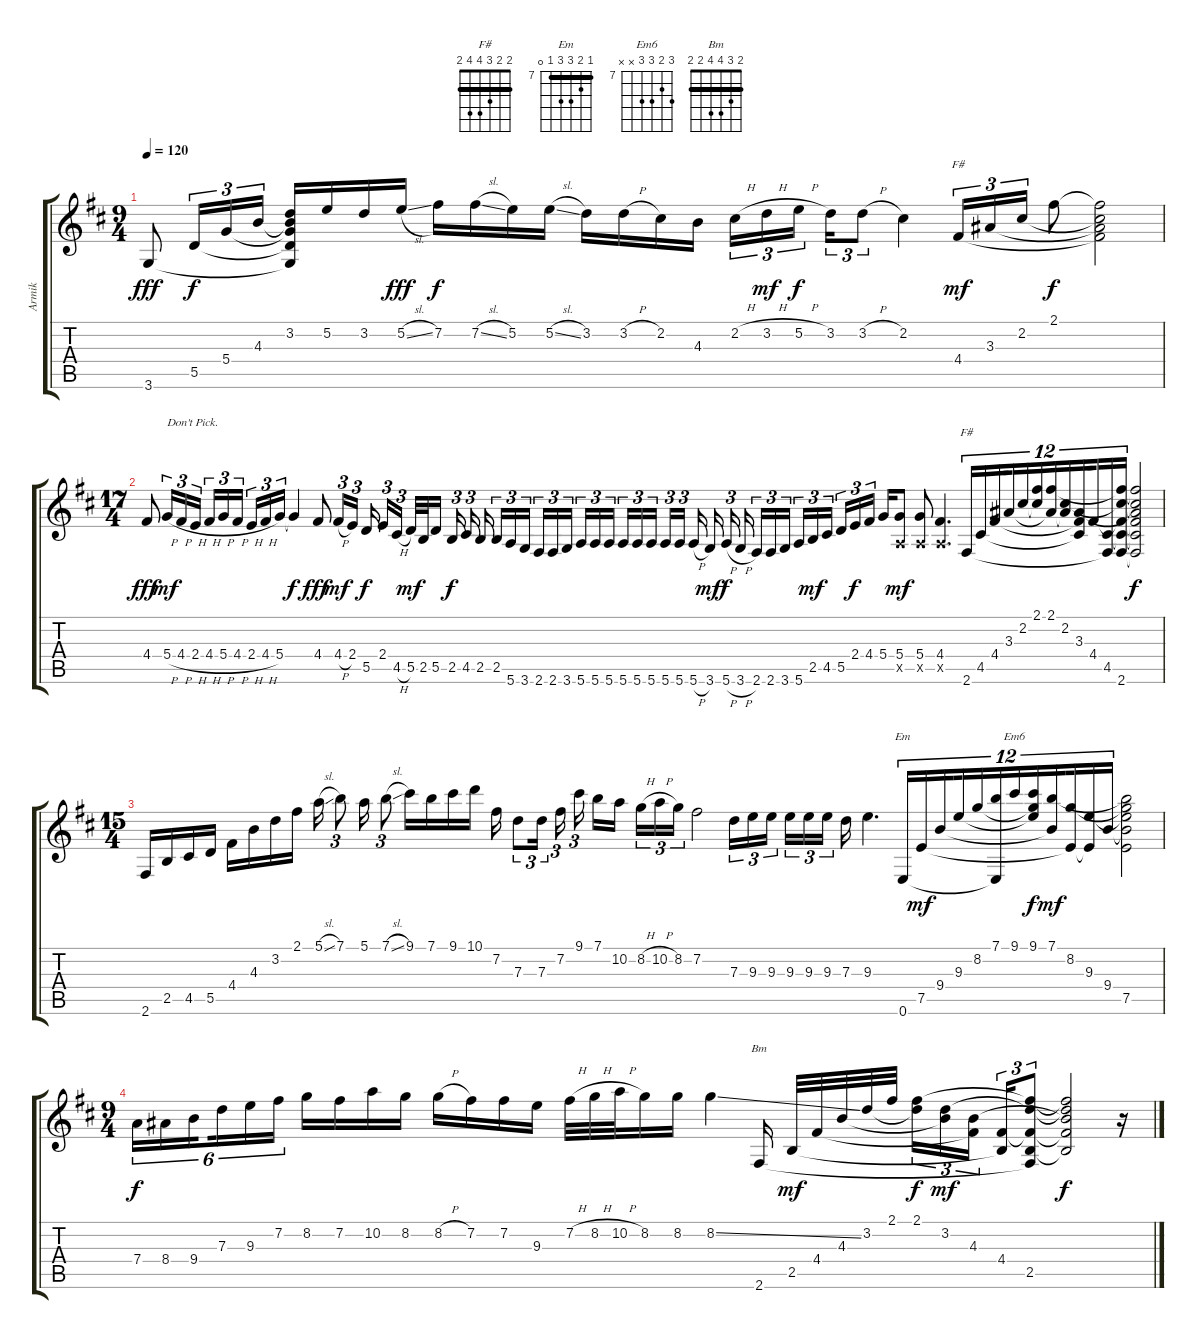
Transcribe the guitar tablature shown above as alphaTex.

\track ("Armik" "Armik") {instrument acousticguitarnylon}
\staff {score tabs}
\tuning (E4 B3 G3 D3 A2 E2) {hide}
\chord ("F#" 2 2 3 4 x x) {barre 2}
\chord ("F#" 2 2 3 4 4 2) {barre 2}
\chord ("Em" 7 8 9 9 7 0) {firstfret 7 barre 7}
\chord ("Em6" 9 8 9 9 x x) {firstfret 7}
\chord ("Bm" 2 3 4 4 2 2) {barre 2}
\ts (9 4)
\tempo 120
\clef g2
\ks bminor
3.6.8{dy fff} 5.5.16{tu (3 2) dy f} 5.4.16{tu (3 2)} 4.3.16{tu (3 2) beam splitsecondary} (3.2 4.3{t} 5.4{t} 5.5{t} 3.6{t}).16 5.2.16 3.2.16 5.2{sl}.16{dy fff} 7.2.16{dy f} 7.2{sl}.16 5.2.16 5.2{sl}.16 3.2.16 3.2{h}.16 2.2.16 4.3.16{beam splitsecondary} 2.2{h}.16{tu (3 2)} 3.2{h}.16{tu (3 2) dy mf} 5.2{h}.16{tu (3 2) dy f beam splitsecondary} 3.2.16{tu (3 2)} 3.2{h}.8{tu (3 2)} 2.2.4 4.4.16{tu (3 2) ch "F#" dy mf} 3.3.16{tu (3 2)} 2.2.16{tu (3 2)} 2.1.8{dy f} (2.1{t} 2.2{t} 3.3{t} 4.4{t}).2 |
\ts (17 4)
4.4.8{dy fff} 5.4{h}.16{tu (3 2) txt "Don't Pick." dy mf} 4.4{h}.16{tu (3 2)} 2.4{h}.16{tu (3 2)} 4.4{h}.16{tu (3 2)} 5.4{h}.16{tu (3 2)} 4.4{h}.16{tu (3 2) beam splitsecondary} 2.4{h}.16{tu (3 2)} 4.4{h}.16{tu (3 2)} 5.4.16{tu (3 2)} 5.4{t}.4{dy f} 4.4.8{dy fff} 4.4{h}.16{tu (3 2) dy mf} 2.4.16{tu (3 2) beam splitsecondary} 5.5.16{dy f} 2.4.16{tu (3 2)} 4.5{h}.16{tu (3 2) beam splitsecondary} 5.5.32{dy mf} 2.5.32 5.5.16{beam splitsecondary} 2.5.16{tu (3 2) dy f} 4.5.16{tu (3 2) beam splitsecondary} 2.5.16{beam splitsecondary} 2.5.16{tu (3 2)} 5.6.16{tu (3 2)} 3.6.16{tu (3 2)} 2.6.16{tu (3 2)} 2.6.16{tu (3 2)} 3.6.16{tu (3 2) beam splitsecondary} 5.6.16{tu (3 2)} 5.6.16{tu (3 2)} 5.6.16{tu (3 2)} 5.6.16{tu (3 2)} 5.6.16{tu (3 2)} 5.6.16{tu (3 2) beam splitsecondary} 5.6.16{tu (3 2)} 5.6.16{tu (3 2) beam splitsecondary} 5.6{h}.16 3.6.16{dy mf beam splitsecondary} 5.6{h}.16{tu (3 2) dy f beam splitsecondary} 3.6{h}.16{beam splitsecondary} 2.6.16{tu (3 2)} 2.6.16{tu (3 2)} 3.6.16{tu (3 2) beam splitsecondary} 5.6.16{tu (3 2)} 2.5.16{tu (3 2) dy mf} 4.5.16{tu (3 2) beam splitsecondary} 5.5.16{tu (3 2)} 2.4.16{tu (3 2) dy f} 4.4.16{tu (3 2) beam splitsecondary} 5.4.16 (5.4 0.5{x}).8{dy mf} (5.4 0.5{x}).8 (4.4 0.5{x}).4{d} 2.6.16{tu (12 8) ch "F#"} 4.5.16{tu (12 8)} 4.4.16{tu (12 8) beam splitsecondary} 3.3.16{tu (12 8)} 2.2.16{tu (12 8)} (2.1 2.2{t}).16{tu (12 8)} (2.1 3.3{t}).16{tu (12 8)} (2.2 3.3{t}).16{tu (12 8)} (3.3 4.4{t} 4.5{t}).16{tu (12 8) beam splitsecondary} 4.4.16{tu (12 8)} (4.5 2.6{t}).16{tu (12 8)} (2.1{t} 2.2{t} 4.4{t} 4.5{t} 2.6).16{tu (12 8)} (2.1{t} 2.2{t} 3.3{t} 4.4{t} 4.5{t} 2.6{t}).2{dy f} |
\ts (15 4)
2.6.16 2.5.16 4.5.16 5.5.16 4.4.16 4.3.16 3.2.16 2.1.16 5.1{sl}.16 7.1.8{tu (3 2)} 5.1.16 7.1{sl}.8{tu (3 2)} 9.1.16 7.1.16 9.1.16 10.1.16 7.2.16 7.3.8{tu (3 2)} 7.3.16{tu (3 2) beam splitsecondary} 7.2.16{tu (3 2)} 9.1.16{tu (3 2) beam splitsecondary} 7.1.16 10.2.16{beam splitsecondary} 8.2{h}.16{tu (3 2)} 10.2{h}.16{tu (3 2)} 8.2.16{tu (3 2)} 7.2.2 7.3.16{tu (3 2)} 9.3.16{tu (3 2)} 9.3.16{tu (3 2) beam splitsecondary} 9.3.16{tu (3 2)} 9.3.16{tu (3 2)} 9.3.16{tu (3 2)} 7.3.16 9.3.4{d} 0.6.16{tu (12 8) ch "Em"} 7.5.16{tu (12 8) dy mf} 9.4.16{tu (12 8) beam splitsecondary} 9.3.16{tu (12 8)} 8.2.16{tu (12 8)} (7.1 0.6{t}).16{tu (12 8)} 9.1.16{tu (12 8) ch "Em6"} (9.1 8.2{t} 9.3{t}).16{tu (12 8) dy f} (7.1 9.4{t}).16{tu (12 8) dy mf beam splitsecondary} (8.2 7.5{t}).16{tu (12 8)} (9.3 7.5{t}).16{tu (12 8)} 9.4.16{tu (12 8)} (7.1{t} 8.2{t} 9.3{t} 9.4{t} 7.5).2 |
\ts (9 4)
7.4.16{tu (6 4) dy f} 8.4.16{tu (6 4)} 9.4.16{tu (6 4) beam splitsecondary} 7.3.16{tu (6 4)} 9.3.16{tu (6 4)} 7.2.16{tu (6 4) beam splitsecondary} 8.2.16 7.2.16 10.2.16 8.2.16 8.2{h}.16 7.2.16 7.2.16 9.3.16 7.2{h}.32 8.2{h}.32 10.2{h}.32 8.2.16 8.2.16 8.2{ss}.4 2.6.16{ch "Bm"} 2.5.32{dy mf} 4.4.32 4.3.32 3.2.32 2.1.32{beam splitsecondary} (2.1 3.2{t}).16{tu (3 2) dy f} (3.2 4.3{t}).16{tu (3 2) dy mf} (4.3 4.4{t}).16{tu (3 2) beam splitsecondary} (4.4 2.5{t}).16{tu (3 2)} (2.1{t} 3.2{t} 4.4{t} 2.5 2.6{t}).8{tu (3 2)} (2.1{t} 3.2{t} 4.3{t} 4.4{t} 2.5{t}).2{dy f} r.16
